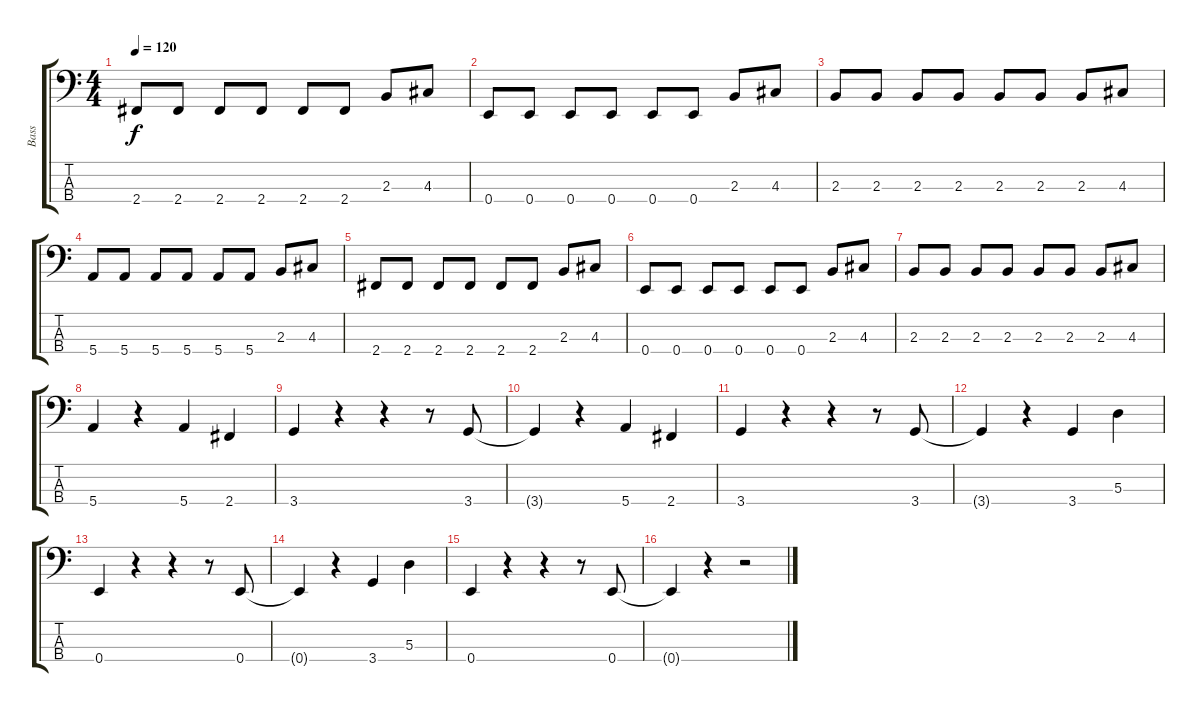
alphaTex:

\track ("Bass" "Bass") {instrument slapbass1}
\staff {score tabs}
\tuning (G2 D2 A1 E1) {hide}
\ts (4 4)
\tempo 120
\clef f4
\ks c
2.4.8{dy f} 2.4.8 2.4.8 2.4.8 2.4.8 2.4.8 2.3.8 4.3.8 |
0.4.8 0.4.8 0.4.8 0.4.8 0.4.8 0.4.8 2.3.8 4.3.8 |
2.3.8 2.3.8 2.3.8 2.3.8 2.3.8 2.3.8 2.3.8 4.3.8 |
5.4.8 5.4.8 5.4.8 5.4.8 5.4.8 5.4.8 2.3.8 4.3.8 |
2.4.8 2.4.8 2.4.8 2.4.8 2.4.8 2.4.8 2.3.8 4.3.8 |
0.4.8 0.4.8 0.4.8 0.4.8 0.4.8 0.4.8 2.3.8 4.3.8 |
2.3.8 2.3.8 2.3.8 2.3.8 2.3.8 2.3.8 2.3.8 4.3.8 |
5.4.4 r.4 5.4.4 2.4.4 |
3.4.4 r.4 r.4 r.8 3.4.8 |
3.4{t}.4 r.4 5.4.4 2.4.4 |
3.4.4 r.4 r.4 r.8 3.4.8 |
3.4{t}.4 r.4 3.4.4 5.3.4 |
0.4.4 r.4 r.4 r.8 0.4.8 |
0.4{t}.4 r.4 3.4.4 5.3.4 |
0.4.4 r.4 r.4 r.8 0.4.8 |
0.4{t}.4 r.4 r.2
